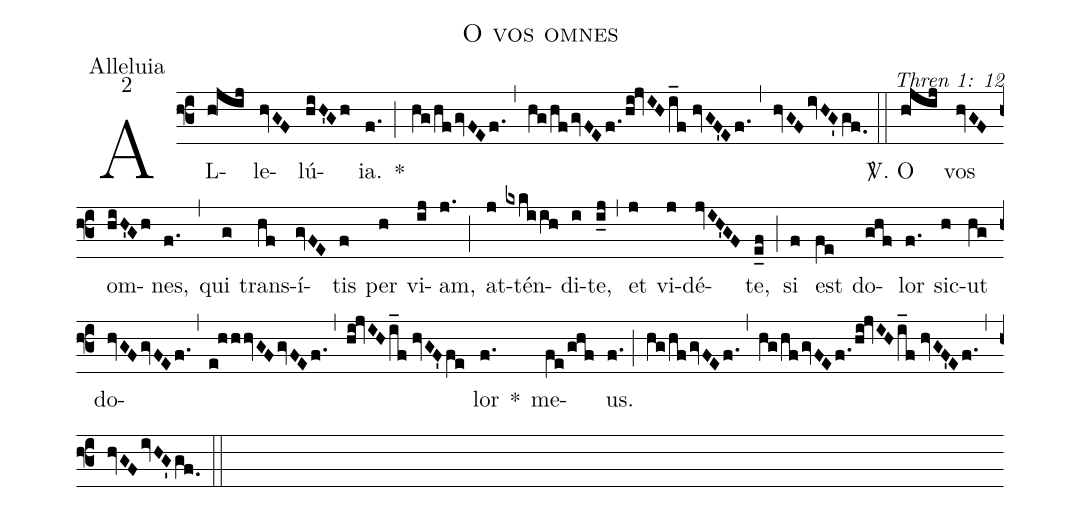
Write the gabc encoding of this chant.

name: O vos omnes;
office-part: Alleluia;
mode: 2;
commentary: Thren 1: 12;
%%
(f3) AL(h!jij)le(hvGF)lú(hiH'Gh)ia.(f.) *(;) (hg/hfgvFEf.) (,) (hg/hfgvFEf./hi!jvIHi_f//hvGF'Ef.) (,) (hvGFivHG'gf.0) (::)
<sp>V/</sp>. O(h!jij) vos(hvGF) om(hiH'Gh)nes,(f.) (,) qui(g) trans(hf)í(gvFE)tis(f) per(h) vi(ij)am,(j.) (;) at(j)tén(kxkiih)di(i)te,(i_j) (,) et(j) vi(j)dé(jvIH'GF)te,(e_f) (;) si(f) est(fe) do(ghf)lor(f.) sic(h)ut(hg) do(hvGFgvFEf.)(,)(e!hhhvGFgvFEf.)(,)(hi!jvIHi_f//hvGF'fe)lor(f.) *() me(fe/ghf)us.(f.) (;) (hg/hfgvFEf.) (,) (hg/hfgvFEf./hi!jvIHi_f//hvGF'Ef.) (,) (hvGFivHG'gf.0) (::)
